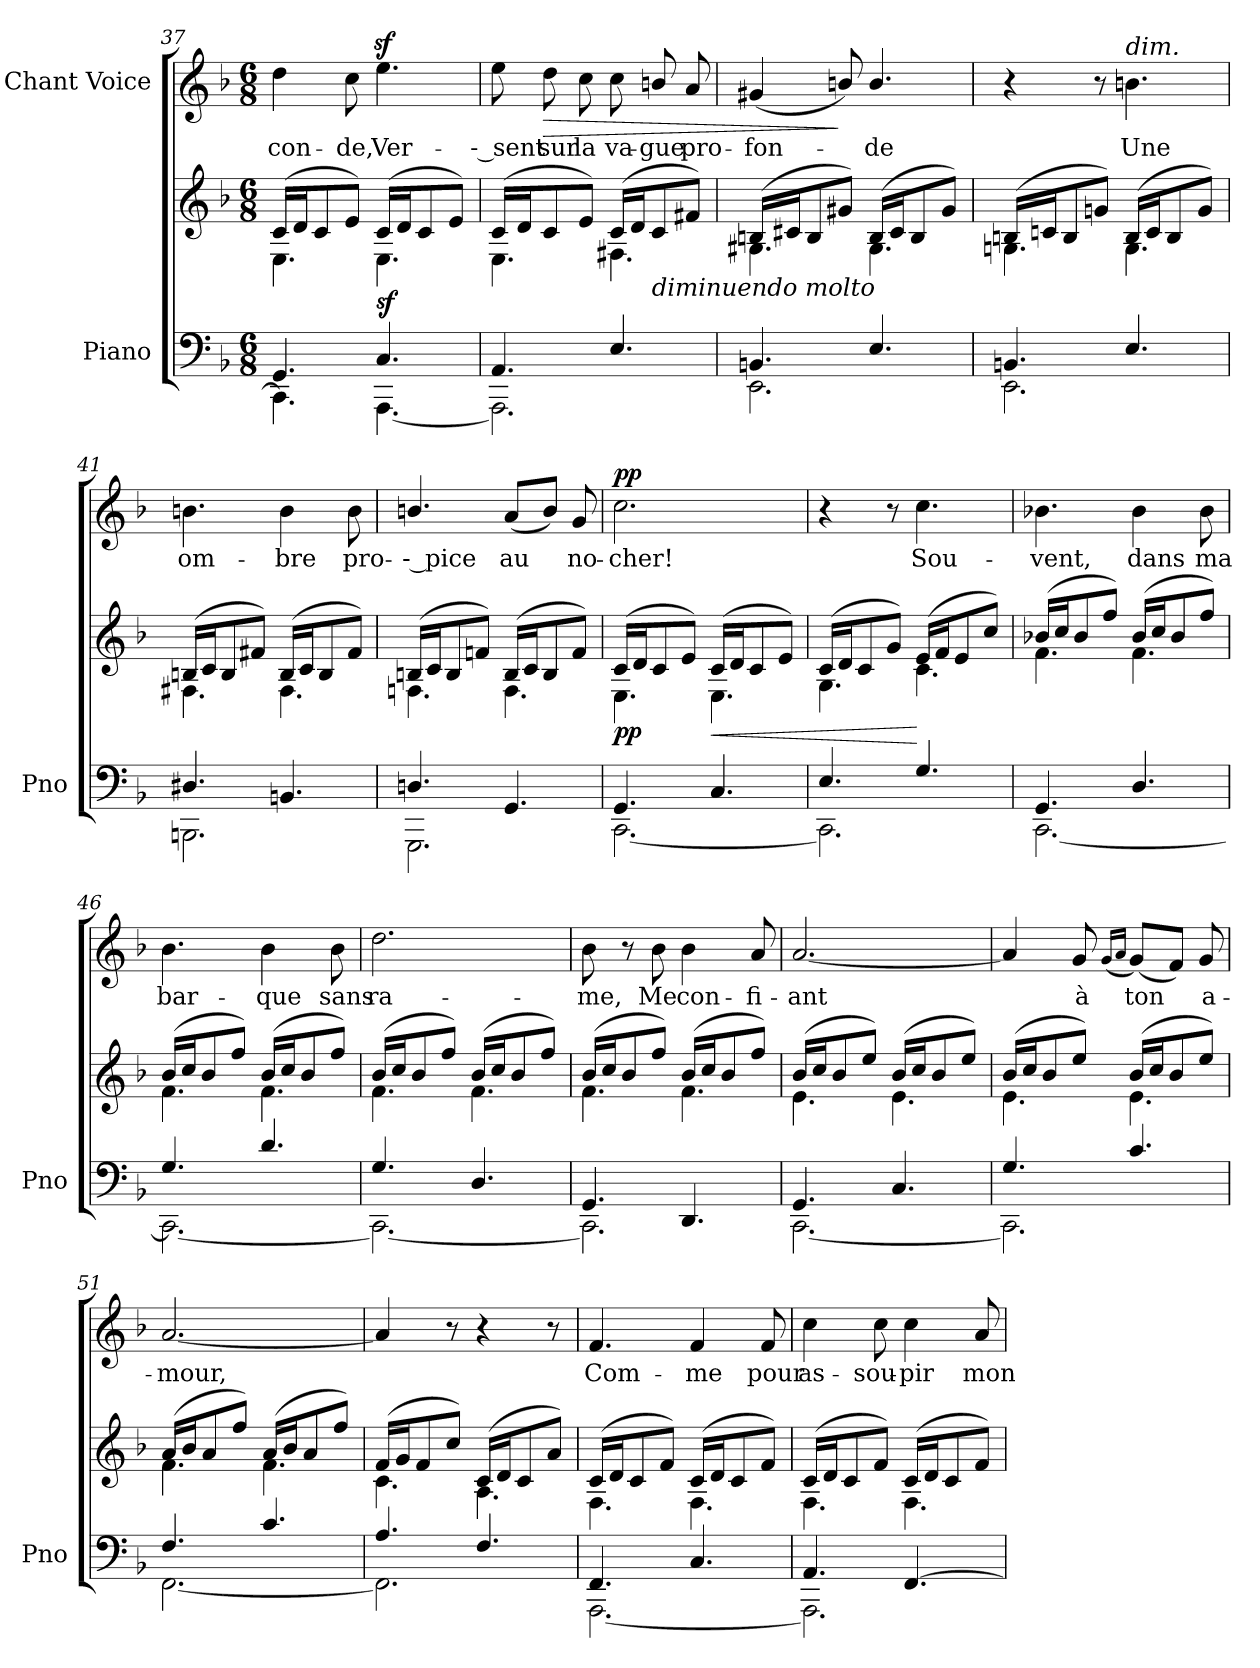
**kern	**kern	**dynam	**kern	**text	**dynam
*part2	*part2	*part2	*part1	*part1	*part1
*staff3	*staff2	*staff2/3	*staff1	*staff1	*staff1
*I"Piano	*	*	*I"Chant Voice	*	*
*I'Pno	*	*	*	*	*
!!LO:LB:g=z
*clefF4	*clefG2	*	*clefG2	*	*
*k[b-]	*k[b-]	*	*k[b-]	*	*
*M6/8	*M6/8	*	*M6/8	*	*
=37	=37	=37	=37	=37	=37
*^	*^	*	*	*	*
!	!	!	!	!	!	!LO:LY:b	!
4.GG/	4.CC\]	(16c/LL	4.E\	.	4dd\	-con-	.
.	.	16d/J	.	.	.	.	.
.	.	8c/	.	.	.	.	.
!	!	!	!	!	!	!LO:LY:b	!
.	.	8e/J)	.	.	8cc\	-de,	.
!	!	!	!	!LO:DY:b	!	!LO:LY:b	!
4.C/	[4.AAA\	(16c/LL	4.E\	sf	4.eez>\	Ver-	.
.	.	16d/J	.	.	.	.	.
.	.	8c/	.	.	.	.	.
.	.	8e/J)	.	.	.	.	.
!!LO:PB:g=z
=38	=38	=38	=38	=38	=38	=38	=38
!	!	!	!	!	!	!LO:LY:b	!
4.AA/	2.AAA\]	(16c/LL	4.E\	.	8ee\	-- sent	.
.	.	16d/J	.	.	.	.	.
!	!	!	!	!	!	!LO:LY:b	!LO:HP:b
.	.	8c/	.	.	8dd\	sur	>
!	!	!	!	!	!	!LO:LY:b	!
.	.	8e/J)	.	.	8cc\	la	.
!	!	!	!	!	!	!LO:LY:b	!
4.E/	.	(16c/LL	4.F#X\	.	8cc\	va-	.
.	.	16d/J	.	.	.	.	.
!	!	!LO:TX:b:i:t=diminuendo molto	!	!	!	!	!
!	!	!	!	!	!	!LO:LY:b	!
.	.	8c/	.	.	8bn/	-gue	.
!	!	!	!	!	!	!LO:LY:b	!
.	.	8f#X/J)	.	.	8a/	pro-	.
=39	=39	=39	=39	=39	=39	=39	=39
!	!	!	!	!	!	!LO:LY:b	!
4.BBn/	2.EE\	(16Bn/LL	4.G#X\	.	(4g#X/	-fon-	.
.	.	16c#X/J	.	.	.	.	.
.	.	8B/	.	.	.	.	.
.	.	8g#X/J)	.	.	8bn/)	.	]
!	!	!	!	!	!	!LO:LY:b	!
4.E/	.	(16B/LL	4.G#\	.	4.b/	-de	.
.	.	16c#/J	.	.	.	.	.
.	.	8B/	.	.	.	.	.
.	.	8g#/J)	.	.	.	.	.
=40	=40	=40	=40	=40	=40	=40	=40
4.BBn/	2.EE\	(16Bn/LL	4.Gn\	.	4r	.	.
.	.	16cn/J	.	.	.	.	.
.	.	8B/	.	.	.	.	.
.	.	8gn/J)	.	.	8r	.	.
!	!	!	!	!	!LO:TX:a:i:t=dim.	!	!
!	!	!	!	!	!	!LO:LY:b	!
4.E/	.	(16B/LL	4.G\	.	4.bn\	Une	.
.	.	16c/J	.	.	.	.	.
.	.	8B/	.	.	.	.	.
.	.	8g/J)	.	.	.	.	.
!!LO:LB:g=z
=41	=41	=41	=41	=41	=41	=41	=41
!	!	!	!	!	!	!LO:LY:b	!
4.D#X/	2.BBBn\	(16Bn/LL	4.F#X\	.	4.bn\	om-	.
.	.	16c/J	.	.	.	.	.
.	.	8B/	.	.	.	.	.
.	.	8f#X/J)	.	.	.	.	.
!	!	!	!	!	!	!LO:LY:b	!
4.BBn/	.	(16B/LL	4.F#\	.	4b\	-bre	.
.	.	16c/J	.	.	.	.	.
.	.	8B/	.	.	.	.	.
!	!	!	!	!	!	!LO:LY:b	!
.	.	8f#/J)	.	.	8b\	pro-	.
!!LO:LB:g=z
=42	=42	=42	=42	=42	=42	=42	=42
!	!	!	!	!	!	!LO:LY:b	!
4.Dn/	2.GGG\	(16Bn/LL	4.Fn\	.	4.bn/	-- pice	.
.	.	16c/J	.	.	.	.	.
.	.	8B/	.	.	.	.	.
.	.	8fn/J)	.	.	.	.	.
!	!	!	!	!	!	!LO:LY:b	!
4.GG/	.	(16B/LL	4.F\	.	(8a/L	au	.
.	.	16c/J	.	.	.	.	.
.	.	8B/	.	.	8b/J)	.	.
!	!	!	!	!	!	!LO:LY:b	!
.	.	8f/J)	.	.	8g/	no-	.
=43	=43	=43	=43	=43	=43	=43	=43
!	!	!	!	!LO:DY:b	!	!LO:LY:b	!LO:DY:a
4.GG/	[2.CC\	(16c/LL	4.E\	pp	2.cc\	-cher!	pp
.	.	16d/J	.	.	.	.	.
.	.	8c/	.	.	.	.	.
.	.	8e/J)	.	.	.	.	.
!	!	!	!	!LO:HP:b	!	!	!
4.C/	.	(16c/LL	4.E\	<	.	.	.
.	.	16d/J	.	.	.	.	.
.	.	8c/	.	.	.	.	.
.	.	8e/J)	.	.	.	.	.
=44	=44	=44	=44	=44	=44	=44	=44
4.E/	2.CC\]	(16c/LL	4.G\	.	4r	.	.
.	.	16d/J	.	.	.	.	.
.	.	8c/	.	.	.	.	.
.	.	8g/J)	.	.	8r	.	.
!	!	!	!	!	!	!LO:LY:b	!
4.G/	.	(16e/LL	4.c\	[	4.cc\	Sou-	.
.	.	16f/J	.	.	.	.	.
.	.	8e/	.	.	.	.	.
.	.	8cc/J)	.	.	.	.	.
!!LO:LB:g=z
=45	=45	=45	=45	=45	=45	=45	=45
!	!	!	!	!	!	!LO:LY:b	!
4.GG/	[2.CC\	(16b-X/LL	4.f\	.	4.b-X\	-vent,	.
.	.	16cc/J	.	.	.	.	.
.	.	8b-/	.	.	.	.	.
.	.	8ff/J)	.	.	.	.	.
!	!	!	!	!	!	!LO:LY:b	!
4.D/	.	(16b-/LL	4.f\	.	4b-\	dans	.
.	.	16cc/J	.	.	.	.	.
.	.	8b-/	.	.	.	.	.
!	!	!	!	!	!	!LO:LY:b	!
.	.	8ff/J)	.	.	8b-\	ma	.
!!LO:PB:g=z
=46	=46	=46	=46	=46	=46	=46	=46
!	!	!	!	!	!	!LO:LY:b	!
4.G/	2.CC\_	(16b-/LL	4.f\	.	4.b-\	bar-	.
.	.	16cc/J	.	.	.	.	.
.	.	8b-/	.	.	.	.	.
.	.	8ff/J)	.	.	.	.	.
!	!	!	!	!	!	!LO:LY:b	!
4.d/	.	(16b-/LL	4.f\	.	4b-\	-que	.
.	.	16cc/J	.	.	.	.	.
.	.	8b-/	.	.	.	.	.
!	!	!	!	!	!	!LO:LY:b	!
.	.	8ff/J)	.	.	8b-\	sans	.
=47	=47	=47	=47	=47	=47	=47	=47
!	!	!	!	!	!	!LO:LY:b	!
4.G/	2.CC\_	(16b-/LL	4.f\	.	2.dd\	ra-	.
.	.	16cc/J	.	.	.	.	.
.	.	8b-/	.	.	.	.	.
.	.	8ff/J)	.	.	.	.	.
4.D/	.	(16b-/LL	4.f\	.	.	.	.
.	.	16cc/J	.	.	.	.	.
.	.	8b-/	.	.	.	.	.
.	.	8ff/J)	.	.	.	.	.
=48	=48	=48	=48	=48	=48	=48	=48
!	!	!	!	!	!	!LO:LY:b	!
4.GG/	2.CC\]	(16b-/LL	4.f\	.	8b-\	-me,	.
.	.	16cc/J	.	.	.	.	.
.	.	8b-/	.	.	8r	.	.
!	!	!	!	!	!	!LO:LY:b	!
.	.	8ff/J)	.	.	8b-\	Me	.
!	!	!	!	!	!	!LO:LY:b	!
4.DD/	.	(16b-/LL	4.f\	.	4b-\	con-	.
.	.	16cc/J	.	.	.	.	.
.	.	8b-/	.	.	.	.	.
!	!	!	!	!	!	!LO:LY:b	!
.	.	8ff/J)	.	.	8a/	-fi-	.
=49	=49	=49	=49	=49	=49	=49	=49
!	!	!	!	!	!	!LO:LY:b	!
4.GG/	[2.CC\	(16b-/LL	4.e\	.	[2.a/	-ant	.
.	.	16cc/J	.	.	.	.	.
.	.	8b-/	.	.	.	.	.
.	.	8ee/J)	.	.	.	.	.
4.C/	.	(16b-/LL	4.e\	.	.	.	.
.	.	16cc/J	.	.	.	.	.
.	.	8b-/	.	.	.	.	.
.	.	8ee/J)	.	.	.	.	.
!!LO:LB:g=z
=50	=50	=50	=50	=50	=50	=50	=50
4.G/	2.CC\]	(16b-/LL	4.e\	.	4a/]	.	.
.	.	16cc/J	.	.	.	.	.
.	.	8b-/	.	.	.	.	.
!	!	!	!	!	!	!LO:LY:b	!
.	.	8ee/J)	.	.	8g/	à	.
.	.	.	.	.	(16qg/LL	.	.
.	.	.	.	.	16qa/JJ	.	.
!	!	!	!	!	!	!LO:LY:b	!
4.c/	.	(16b-/LL	4.e\	.	(8g/L)	ton	.
.	.	16cc/J	.	.	.	.	.
.	.	8b-/	.	.	8f/J)	.	.
!	!	!	!	!	!	!LO:LY:b	!
.	.	8ee/J)	.	.	8g/	a-	.
=51	=51	=51	=51	=51	=51	=51	=51
!	!	!	!	!	!	!LO:LY:b	!
4.F/	[2.FF\	(16a/LL	4.f\	.	[2.a/	-mour,	.
.	.	16b-/J	.	.	.	.	.
.	.	8a/	.	.	.	.	.
.	.	8ff/J)	.	.	.	.	.
4.c/	.	(16a/LL	4.f\	.	.	.	.
.	.	16b-/J	.	.	.	.	.
.	.	8a/	.	.	.	.	.
.	.	8ff/J)	.	.	.	.	.
=52	=52	=52	=52	=52	=52	=52	=52
4.A/	2.FF\]	(16f/LL	4.c\	.	4a/]	.	.
.	.	16g/J	.	.	.	.	.
.	.	8f/	.	.	.	.	.
.	.	8cc/J)	.	.	8r	.	.
4.F/	.	(16c/LL	4.A\	.	4r	.	.
.	.	16d/J	.	.	.	.	.
.	.	8c/	.	.	.	.	.
.	.	8a/J)	.	.	8r	.	.
!!LO:LB:g=z
=53	=53	=53	=53	=53	=53	=53	=53
!	!	!	!	!	!	!LO:LY:b	!
4.FF/	[2.AAA\	(16c/LL	4.F\	.	4.f/	Com-	.
.	.	16d/J	.	.	.	.	.
.	.	8c/	.	.	.	.	.
.	.	8f/J)	.	.	.	.	.
!	!	!	!	!	!	!LO:LY:b	!
4.C/	.	(16c/LL	4.F\	.	4f/	-me	.
.	.	16d/J	.	.	.	.	.
.	.	8c/	.	.	.	.	.
!	!	!	!	!	!	!LO:LY:b	!
.	.	8f/J)	.	.	8f/	pour	.
!!LO:PB:g=z
=54	=54	=54	=54	=54	=54	=54	=54
!	!	!	!	!	!	!LO:LY:b	!
4.AA/	2.AAA\]	(16c/LL	4.F\	.	4cc\	as-	.
.	.	16d/J	.	.	.	.	.
.	.	8c/	.	.	.	.	.
!	!	!	!	!	!	!LO:LY:b	!
.	.	8f/J)	.	.	8cc\	-sou-	.
!	!	!	!	!	!	!LO:LY:b	!
[4.FF/	.	(16c/LL	4.F\	.	4cc\	-pir	.
.	.	16d/J	.	.	.	.	.
.	.	8c/	.	.	.	.	.
!	!	!	!	!	!	!LO:LY:b	!
.	.	8f/J)	.	.	8a/	mon	.
*v	*v	*	*	*	*	*	*
*	*v	*v	*	*	*	*
=	=	=	=	=	=
*-	*-	*-	*-	*-	*-
